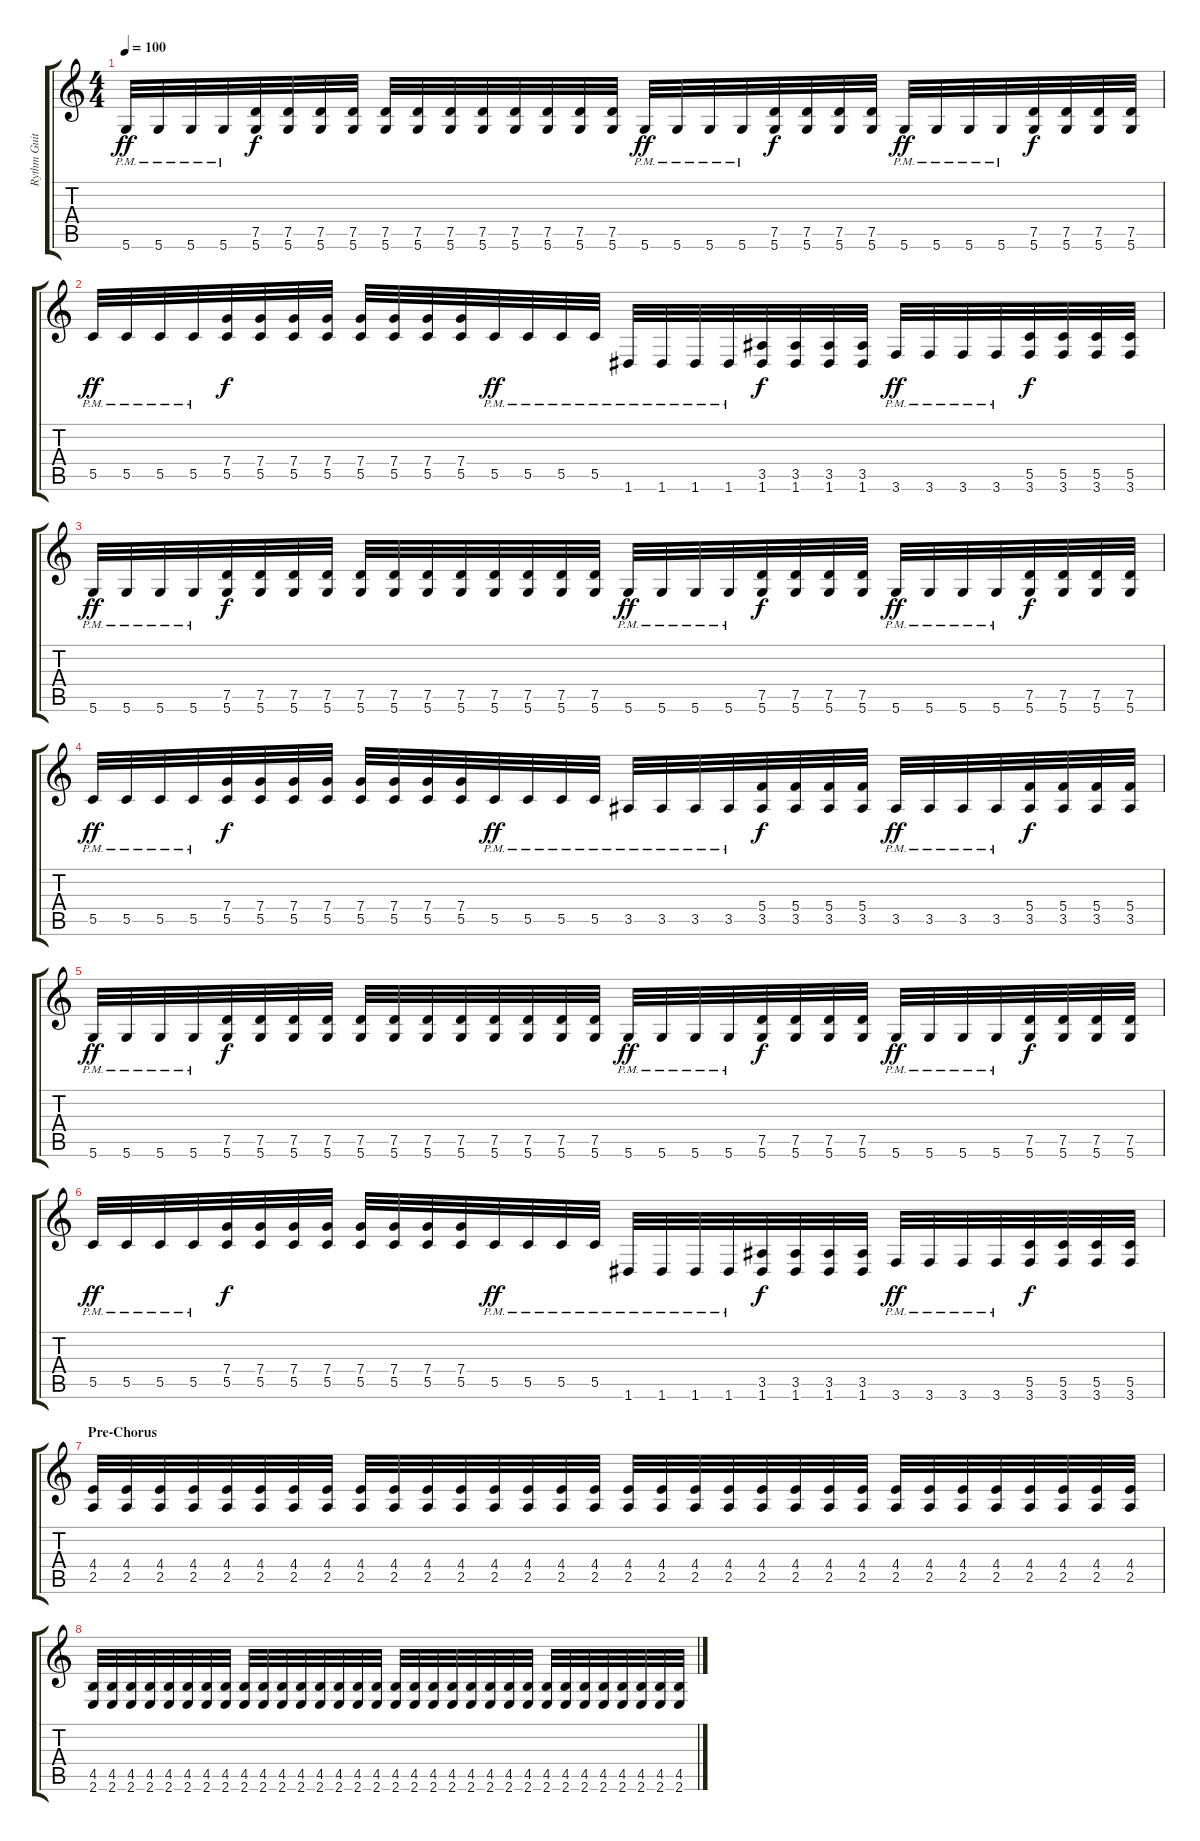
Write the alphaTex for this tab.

\track ("Rythm Guitar" "Rythm Guit") {instrument overdrivenguitar}
\staff {score tabs}
\tuning (D4 A3 F3 C3 G2 D2) {hide}
\ts (4 4)
\tempo 100
\clef g2
\ks c
5.6{pm}.32{dy ff} 5.6{pm}.32 5.6{pm}.32 5.6{pm}.32 (7.5 5.6).32{dy f} (7.5 5.6).32 (7.5 5.6).32 (7.5 5.6).32 (7.5 5.6).32 (7.5 5.6).32 (7.5 5.6).32 (7.5 5.6).32 (7.5 5.6).32 (7.5 5.6).32 (7.5 5.6).32 (7.5 5.6).32 5.6{pm}.32{dy ff} 5.6{pm}.32 5.6{pm}.32 5.6{pm}.32 (7.5 5.6).32{dy f} (7.5 5.6).32 (7.5 5.6).32 (7.5 5.6).32 5.6{pm}.32{dy ff} 5.6{pm}.32 5.6{pm}.32 5.6{pm}.32 (7.5 5.6).32{dy f} (7.5 5.6).32 (7.5 5.6).32 (7.5 5.6).32 |
5.5{pm}.32{dy ff} 5.5{pm}.32 5.5{pm}.32 5.5{pm}.32 (7.4 5.5).32{dy f} (7.4 5.5).32 (7.4 5.5).32 (7.4 5.5).32 (7.4 5.5).32 (7.4 5.5).32 (7.4 5.5).32 (7.4 5.5).32 5.5{pm}.32{dy ff} 5.5{pm}.32 5.5{pm}.32 5.5{pm}.32 1.6{pm}.32 1.6{pm}.32 1.6{pm}.32 1.6{pm}.32 (3.5 1.6).32{dy f} (3.5 1.6).32 (3.5 1.6).32 (3.5 1.6).32 3.6{pm}.32{dy ff} 3.6{pm}.32 3.6{pm}.32 3.6{pm}.32 (5.5 3.6).32{dy f} (5.5 3.6).32 (5.5 3.6).32 (5.5 3.6).32 |
5.6{pm}.32{dy ff} 5.6{pm}.32 5.6{pm}.32 5.6{pm}.32 (7.5 5.6).32{dy f} (7.5 5.6).32 (7.5 5.6).32 (7.5 5.6).32 (7.5 5.6).32 (7.5 5.6).32 (7.5 5.6).32 (7.5 5.6).32 (7.5 5.6).32 (7.5 5.6).32 (7.5 5.6).32 (7.5 5.6).32 5.6{pm}.32{dy ff} 5.6{pm}.32 5.6{pm}.32 5.6{pm}.32 (7.5 5.6).32{dy f} (7.5 5.6).32 (7.5 5.6).32 (7.5 5.6).32 5.6{pm}.32{dy ff} 5.6{pm}.32 5.6{pm}.32 5.6{pm}.32 (7.5 5.6).32{dy f} (7.5 5.6).32 (7.5 5.6).32 (7.5 5.6).32 |
5.5{pm}.32{dy ff} 5.5{pm}.32 5.5{pm}.32 5.5{pm}.32 (7.4 5.5).32{dy f} (7.4 5.5).32 (7.4 5.5).32 (7.4 5.5).32 (7.4 5.5).32 (7.4 5.5).32 (7.4 5.5).32 (7.4 5.5).32 5.5{pm}.32{dy ff} 5.5{pm}.32 5.5{pm}.32 5.5{pm}.32 3.5{pm}.32 3.5{pm}.32 3.5{pm}.32 3.5{pm}.32 (5.4 3.5).32{dy f} (5.4 3.5).32 (5.4 3.5).32 (5.4 3.5).32 3.5{pm}.32{dy ff} 3.5{pm}.32 3.5{pm}.32 3.5{pm}.32 (5.4 3.5).32{dy f} (5.4 3.5).32 (5.4 3.5).32 (5.4 3.5).32 |
5.6{pm}.32{dy ff} 5.6{pm}.32 5.6{pm}.32 5.6{pm}.32 (7.5 5.6).32{dy f} (7.5 5.6).32 (7.5 5.6).32 (7.5 5.6).32 (7.5 5.6).32 (7.5 5.6).32 (7.5 5.6).32 (7.5 5.6).32 (7.5 5.6).32 (7.5 5.6).32 (7.5 5.6).32 (7.5 5.6).32 5.6{pm}.32{dy ff} 5.6{pm}.32 5.6{pm}.32 5.6{pm}.32 (7.5 5.6).32{dy f} (7.5 5.6).32 (7.5 5.6).32 (7.5 5.6).32 5.6{pm}.32{dy ff} 5.6{pm}.32 5.6{pm}.32 5.6{pm}.32 (7.5 5.6).32{dy f} (7.5 5.6).32 (7.5 5.6).32 (7.5 5.6).32 |
5.5{pm}.32{dy ff} 5.5{pm}.32 5.5{pm}.32 5.5{pm}.32 (7.4 5.5).32{dy f} (7.4 5.5).32 (7.4 5.5).32 (7.4 5.5).32 (7.4 5.5).32 (7.4 5.5).32 (7.4 5.5).32 (7.4 5.5).32 5.5{pm}.32{dy ff} 5.5{pm}.32 5.5{pm}.32 5.5{pm}.32 1.6{pm}.32 1.6{pm}.32 1.6{pm}.32 1.6{pm}.32 (3.5 1.6).32{dy f} (3.5 1.6).32 (3.5 1.6).32 (3.5 1.6).32 3.6{pm}.32{dy ff} 3.6{pm}.32 3.6{pm}.32 3.6{pm}.32 (5.5 3.6).32{dy f} (5.5 3.6).32 (5.5 3.6).32 (5.5 3.6).32 |
\section ("" "Pre-Chorus")
(4.4 2.5).32 (4.4 2.5).32 (4.4 2.5).32 (4.4 2.5).32 (4.4 2.5).32 (4.4 2.5).32 (4.4 2.5).32 (4.4 2.5).32 (4.4 2.5).32 (4.4 2.5).32 (4.4 2.5).32 (4.4 2.5).32 (4.4 2.5).32 (4.4 2.5).32 (4.4 2.5).32 (4.4 2.5).32 (4.4 2.5).32 (4.4 2.5).32 (4.4 2.5).32 (4.4 2.5).32 (4.4 2.5).32 (4.4 2.5).32 (4.4 2.5).32 (4.4 2.5).32 (4.4 2.5).32 (4.4 2.5).32 (4.4 2.5).32 (4.4 2.5).32 (4.4 2.5).32 (4.4 2.5).32 (4.4 2.5).32 (4.4 2.5).32 |
(4.5 2.6).32 (4.5 2.6).32 (4.5 2.6).32 (4.5 2.6).32 (4.5 2.6).32 (4.5 2.6).32 (4.5 2.6).32 (4.5 2.6).32 (4.5 2.6).32 (4.5 2.6).32 (4.5 2.6).32 (4.5 2.6).32 (4.5 2.6).32 (4.5 2.6).32 (4.5 2.6).32 (4.5 2.6).32 (4.5 2.6).32 (4.5 2.6).32 (4.5 2.6).32 (4.5 2.6).32 (4.5 2.6).32 (4.5 2.6).32 (4.5 2.6).32 (4.5 2.6).32 (4.5 2.6).32 (4.5 2.6).32 (4.5 2.6).32 (4.5 2.6).32 (4.5 2.6).32 (4.5 2.6).32 (4.5 2.6).32 (4.5 2.6).32
